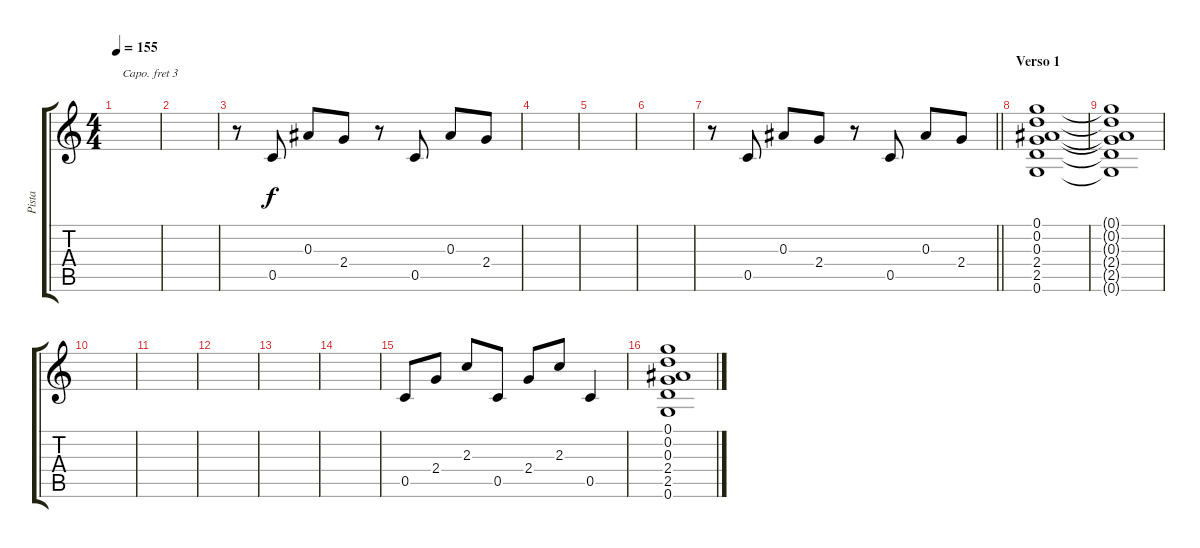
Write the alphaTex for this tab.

\track ("Pista" "Pista") {instrument acousticguitarsteel}
\staff {score tabs}
\capo 3
\tuning (E4 B3 G3 D3 A2 E2) {hide}
\ts (4 4)
\tempo 155
\clef g2
\ks c
|
|
r.8 0.5.8{volume 16 balance 8 instrument lead2sawtooth} 0.3.8 2.4.8 r.8 0.5.8 0.3.8 2.4.8 |
|
|
|
\barLineRight lightlight
r.8 0.5.8{volume 16 balance 8 instrument lead2sawtooth} 0.3.8 2.4.8 r.8 0.5.8 0.3.8 2.4.8 |
\section ("" "Verso 1")
(0.1 0.2 0.3 2.4 2.5 0.6).1{volume 9 balance 14 instrument acousticguitarsteel} |
(0.1{t} 0.2{t} 0.3{t} 2.4{t} 2.5{t} 0.6{t}).1 |
|
|
|
|
|
0.5.8 2.4.8 2.3.8 0.5.8 2.4.8 2.3.8 0.5.4 |
(0.1 0.2 0.3 2.4 2.5 0.6).1
